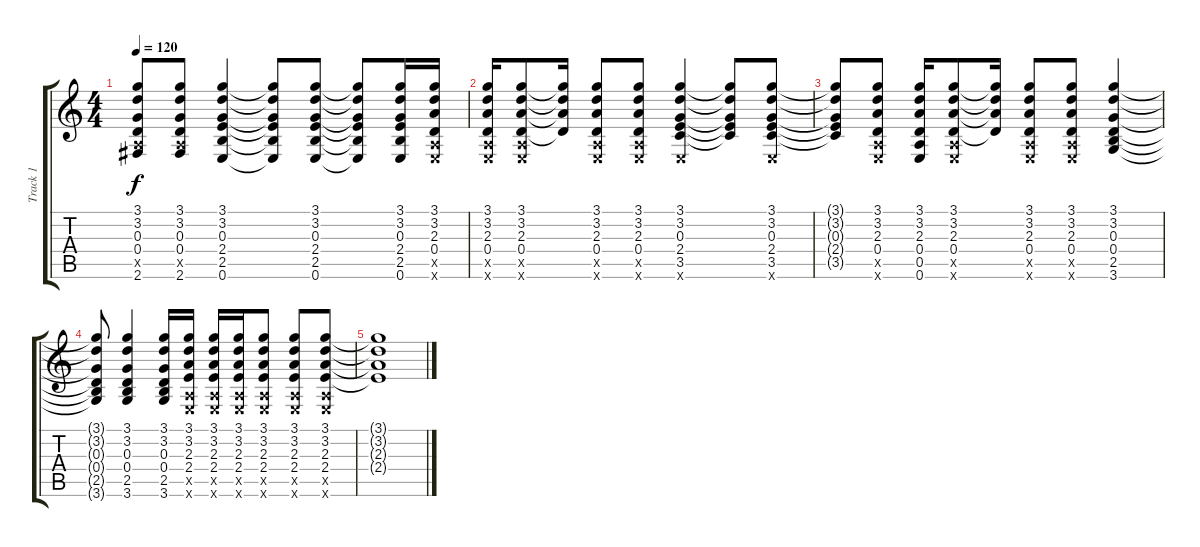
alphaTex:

\track ("Track 1" "Track 1") {instrument acousticguitarsteel}
\staff {score tabs}
\tuning (E4 B3 G3 D3 A2 E2) {hide}
\ts (4 4)
\tempo 120
\clef g2
\ks c
(3.1 3.2 0.3 0.4 0.5{x} 2.6).8{dy f} (3.1 3.2 0.3 0.4 0.5{x} 2.6).8 (3.1 3.2 0.3 2.4 2.5 0.6).4 (3.1{t} 3.2{t} 0.3{t} 2.4{t} 2.5{t} 0.6{t}).8 (3.1 3.2 0.3 2.4 2.5 0.6).8 (3.1{t} 3.2{t} 0.3{t} 2.4{t} 2.5{t} 0.6{t}).8 (3.1 3.2 0.3 2.4 2.5 0.6).16 (3.1 3.2 2.3 0.4 0.5{x} 0.6{x}).16 |
(3.1 3.2 2.3 0.4 0.5{x} 0.6{x}).16 (3.1 3.2 2.3 0.4 0.5{x} 0.6{x}).8 (3.1{t} 3.2{t} 2.3{t} 0.4{t}).16 (3.1 3.2 2.3 0.4 0.5{x} 0.6{x}).8 (3.1 3.2 2.3 0.4 0.5{x} 0.6{x}).8 (3.1 3.2 0.3 2.4 3.5 0.6{x}).4 (3.1{t} 3.2{t} 0.3{t} 2.4{t} 3.5{t}).8 (3.1 3.2 0.3 2.4 3.5 0.6{x}).8 |
(3.1{t} 3.2{t} 0.3{t} 2.4{t} 3.5{t}).8 (3.1 3.2 2.3 0.4 0.5{x} 0.6{x}).8 (3.1 3.2 2.3 0.4 0.5 0.6).16 (3.1 3.2 2.3 0.4 0.5{x} 0.6{x}).8 (3.1{t} 3.2{t} 2.3{t} 0.4{t}).16 (3.1 3.2 2.3 0.4 0.5{x} 0.6{x}).8 (3.1 3.2 2.3 0.4 0.5{x} 0.6{x}).8 (3.1 3.2 0.3 0.4 2.5 3.6).4 |
(3.1{t} 3.2{t} 0.3{t} 0.4{t} 2.5{t} 3.6{t}).8 (3.1 3.2 0.3 0.4 2.5 3.6).4 (3.1 3.2 0.3 0.4 2.5 3.6).16 (3.1 3.2 2.3 2.4 0.5{x} 0.6{x}).16 (3.1 3.2 2.3 2.4 0.5{x} 0.6{x}).16 (3.1 3.2 2.3 2.4 0.5{x} 0.6{x}).16 (3.1 3.2 2.3 2.4 0.5{x} 0.6{x}).8 (3.1 3.2 2.3 2.4 0.5{x} 0.6{x}).8 (3.1 3.2 2.3 2.4 0.5{x} 0.6{x}).8 |
(3.1{t} 3.2{t} 2.3{t} 2.4{t}).1
